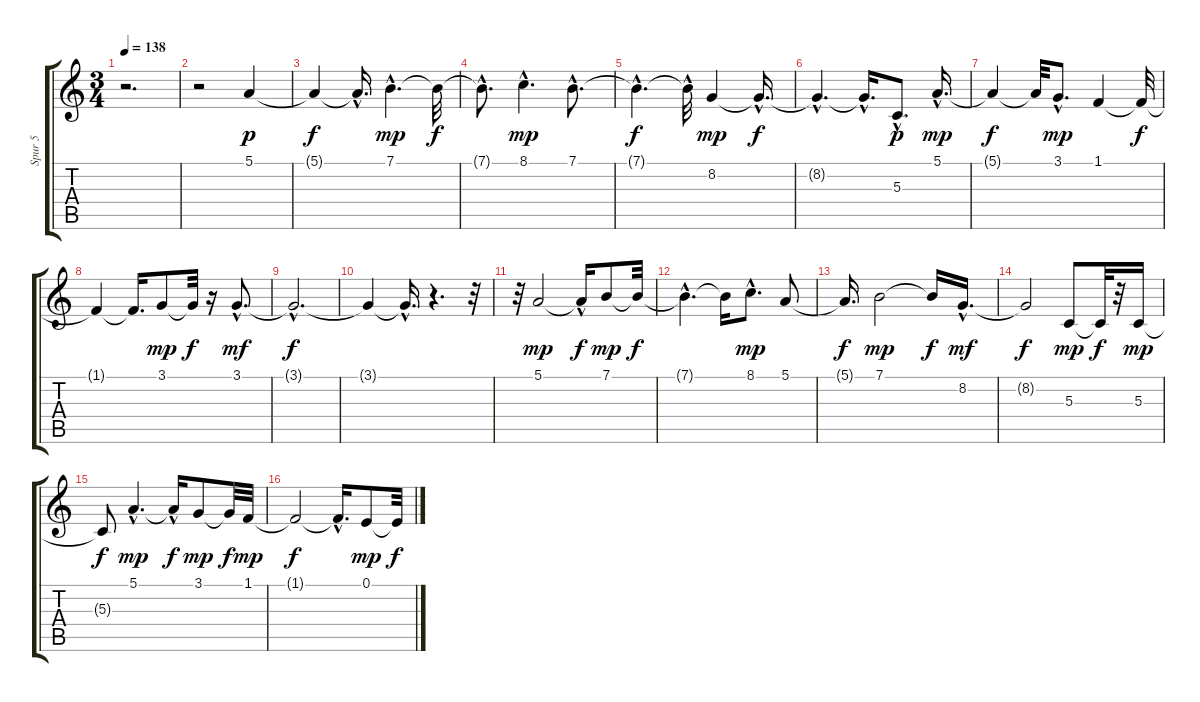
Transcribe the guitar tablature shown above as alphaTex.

\track ("Spur 5" "Spur 5") {instrument synthvoice}
\staff {score tabs}
\tuning (E4 B3 G3 D3 A2 E2) {hide}
\ts (3 4)
\tempo 138
\clef g2
\ks c
r.2{d dy p} |
r.2 5.1.4 |
5.1{t}.4{dy f} 5.1{hac t}.16{d} 7.1{hac}.4{d dy mp} 7.1{t}.32{dy f} |
7.1{hac t}.8{d} 8.1{hac}.4{d dy mp} 7.1{hac}.8{d} |
7.1{hac t}.4{d dy f} 7.1{hac t}.32 8.2.4{dy mp} 8.2{hac t}.16{d dy f} |
8.2{hac t}.4{d} 8.2{hac t}.16{d} 5.3{hac}.8{d dy p} 5.1{hac}.16{d dy mp} |
5.1{t}.4{dy f} 5.1{t}.32 3.1{hac}.8{d dy mp} 1.1.4 1.1{t}.32{dy f} |
1.1{t}.4 1.1{t}.16{d} 3.1.8{dy mp} 3.1{t}.32{dy f} r.16 3.1{hac}.8{d dy mf} |
3.1{hac t}.2{d dy f} |
3.1{t}.4 3.1{hac t}.16{d} r.4{d} r.32 |
r.32 5.1.2{dy mp} 5.1{hac t}.16{dy f} 7.1.8{dy mp} 7.1{t}.32{dy f} |
7.1{hac t}.4{d} 7.1{t}.16 8.1{hac}.8{d dy mp} 5.1.8 |
5.1{t}.16{d dy f} 7.1.2{dy mp} 7.1{t}.16{dy f} 8.2{hac}.16{d dy mf} |
8.2{t}.2{dy f} 5.3.8{dy mp} 5.3{t}.32{dy f} r.32 5.3.16{dy mp} |
5.3{t}.8{dy f} 5.1{hac}.4{d dy mp} 5.1{hac t}.16{dy f} 3.1.8{dy mp} 3.1{t}.32{dy f} 1.1.32{dy mp} |
1.1{t}.2{dy f} 1.1{hac t}.16{d} 0.1.8{dy mp} 0.1{t}.32{dy f}
